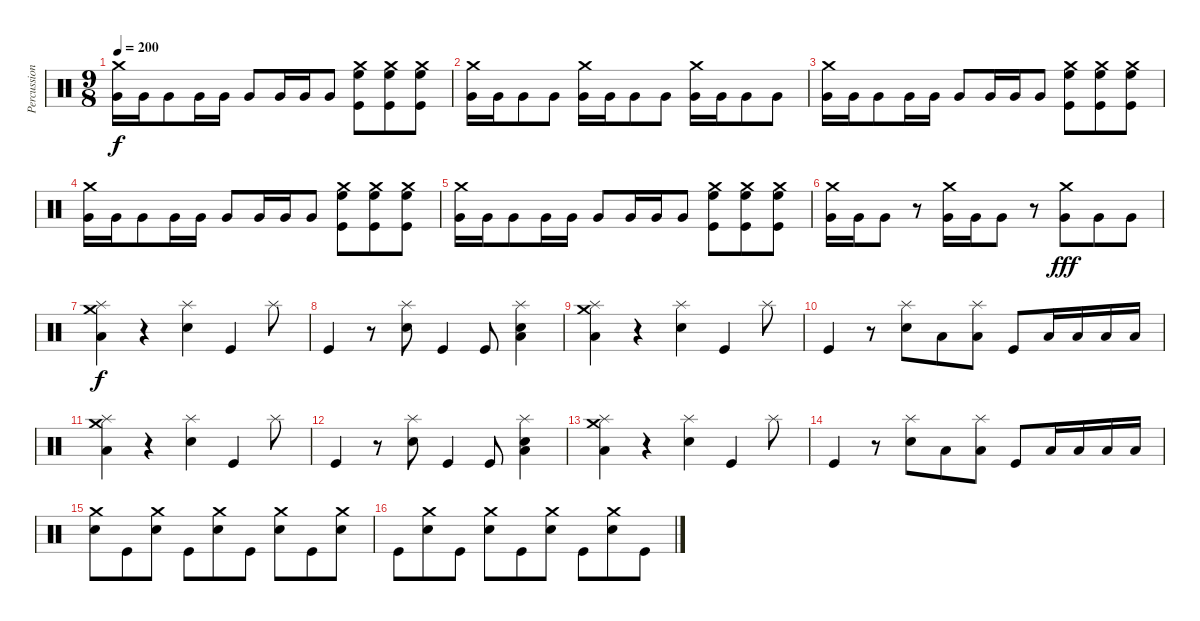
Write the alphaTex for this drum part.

\track ("Percussion" "Percussion") {instrument percussion}
\staff {score}
\articulation defaults
\ts (9 8)
\tempo 200
\clef neutral
\ks c
("Crash medium (hit)" "Very Low Tom (hit)").16{dy f} "Very Low Tom (hit)".16 "Very Low Tom (hit)".8 "Very Low Tom (hit)".16 "Very Low Tom (hit)".16 "Very Low Tom (hit)".8 "Very Low Tom (hit)".16 "Very Low Tom (hit)".16 "Very Low Tom (hit)".8 ("Crash medium (hit)" "High Floor Tom (hit)" "Kick (hit)").8 ("Crash medium (hit)" "High Floor Tom (hit)" "Kick (hit)").8 ("Crash medium (hit)" "High Floor Tom (hit)" "Kick (hit)").8 |
("Crash medium (hit)" "Very Low Tom (hit)").16 "Very Low Tom (hit)".16 "Very Low Tom (hit)".8 "Very Low Tom (hit)".8 ("Crash medium (hit)" "Very Low Tom (hit)").16 "Very Low Tom (hit)".16 "Very Low Tom (hit)".8 "Very Low Tom (hit)".8 ("Crash medium (hit)" "Very Low Tom (hit)").16 "Very Low Tom (hit)".16 "Very Low Tom (hit)".8 "Very Low Tom (hit)".8 |
("Crash medium (hit)" "Very Low Tom (hit)").16 "Very Low Tom (hit)".16 "Very Low Tom (hit)".8 "Very Low Tom (hit)".16 "Very Low Tom (hit)".16 "Very Low Tom (hit)".8 "Very Low Tom (hit)".16 "Very Low Tom (hit)".16 "Very Low Tom (hit)".8 ("Crash medium (hit)" "High Floor Tom (hit)" "Kick (hit)").8 ("Crash medium (hit)" "High Floor Tom (hit)" "Kick (hit)").8 ("Crash medium (hit)" "High Floor Tom (hit)" "Kick (hit)").8 |
("Crash medium (hit)" "Very Low Tom (hit)").16 "Very Low Tom (hit)".16 "Very Low Tom (hit)".8 "Very Low Tom (hit)".16 "Very Low Tom (hit)".16 "Very Low Tom (hit)".8 "Very Low Tom (hit)".16 "Very Low Tom (hit)".16 "Very Low Tom (hit)".8 ("Crash medium (hit)" "High Floor Tom (hit)" "Kick (hit)").8 ("Crash medium (hit)" "High Floor Tom (hit)" "Kick (hit)").8 ("Crash medium (hit)" "High Floor Tom (hit)" "Kick (hit)").8 |
("Crash medium (hit)" "Very Low Tom (hit)").16 "Very Low Tom (hit)".16 "Very Low Tom (hit)".8 "Very Low Tom (hit)".16 "Very Low Tom (hit)".16 "Very Low Tom (hit)".8 "Very Low Tom (hit)".16 "Very Low Tom (hit)".16 "Very Low Tom (hit)".8 ("Crash medium (hit)" "High Floor Tom (hit)" "Kick (hit)").8 ("Crash medium (hit)" "High Floor Tom (hit)" "Kick (hit)").8 ("Crash medium (hit)" "High Floor Tom (hit)" "Kick (hit)").8 |
("Crash medium (hit)" "Very Low Tom (hit)").16 "Very Low Tom (hit)".16 "Very Low Tom (hit)".8 r.8 ("Crash medium (hit)" "Very Low Tom (hit)").16 "Very Low Tom (hit)".16 "Very Low Tom (hit)".8 r.8 ("Crash medium (hit)" "Very Low Tom (hit)").8{dy fff} "Very Low Tom (hit)".8 "Very Low Tom (hit)".8 |
("Crash medium (hit)" "Splash (hit)" "Low Floor Tom (hit)").4{dy f} r.4 ("Splash (hit)" "Electric Snare (hit)").4 "Kick (hit)".4 "Splash (hit)".8 |
"Kick (hit)".4 r.8 ("Splash (hit)" "Electric Snare (hit)").8 "Kick (hit)".4 "Kick (hit)".8 ("Splash (hit)" "Electric Snare (hit)" "Low Floor Tom (hit)").4 |
("Crash medium (hit)" "Splash (hit)" "Low Floor Tom (hit)").4 r.4 ("Splash (hit)" "Electric Snare (hit)").4 "Kick (hit)".4 "Splash (hit)".8 |
"Kick (hit)".4 r.8 ("Splash (hit)" "Electric Snare (hit)").8 "Low Tom (hit)".8 ("Splash (hit)" "Low Tom (hit)").8 "Kick (hit)".8 "Low Floor Tom (hit)".16 "Low Floor Tom (hit)".16 "Low Floor Tom (hit)".16 "Low Floor Tom (hit)".16 |
("Crash medium (hit)" "Splash (hit)" "Low Floor Tom (hit)").4 r.4 ("Splash (hit)" "Electric Snare (hit)").4 "Kick (hit)".4 "Splash (hit)".8 |
"Kick (hit)".4 r.8 ("Splash (hit)" "Electric Snare (hit)").8 "Kick (hit)".4 "Kick (hit)".8 ("Splash (hit)" "Electric Snare (hit)" "Low Floor Tom (hit)").4 |
("Crash medium (hit)" "Splash (hit)" "Low Floor Tom (hit)").4 r.4 ("Splash (hit)" "Electric Snare (hit)").4 "Kick (hit)".4 "Splash (hit)".8 |
"Kick (hit)".4 r.8 ("Splash (hit)" "Electric Snare (hit)").8 "Low Tom (hit)".8 ("Splash (hit)" "Low Tom (hit)").8 "Kick (hit)".8 "Low Floor Tom (hit)".16 "Low Floor Tom (hit)".16 "Low Floor Tom (hit)".16 "Low Floor Tom (hit)".16 |
("Crash medium (hit)" "Electric Snare (hit)").8 "Kick (hit)".8 ("Crash medium (hit)" "Electric Snare (hit)").8 "Kick (hit)".8 ("Crash medium (hit)" "Electric Snare (hit)").8 "Kick (hit)".8 ("Crash medium (hit)" "Electric Snare (hit)").8 "Kick (hit)".8 ("Crash medium (hit)" "Electric Snare (hit)").8 |
"Kick (hit)".8 ("Crash medium (hit)" "Electric Snare (hit)").8 "Kick (hit)".8 ("Crash medium (hit)" "Electric Snare (hit)").8 "Kick (hit)".8 ("Crash medium (hit)" "Electric Snare (hit)").8 "Kick (hit)".8 ("Crash medium (hit)" "Electric Snare (hit)").8 "Kick (hit)".8
